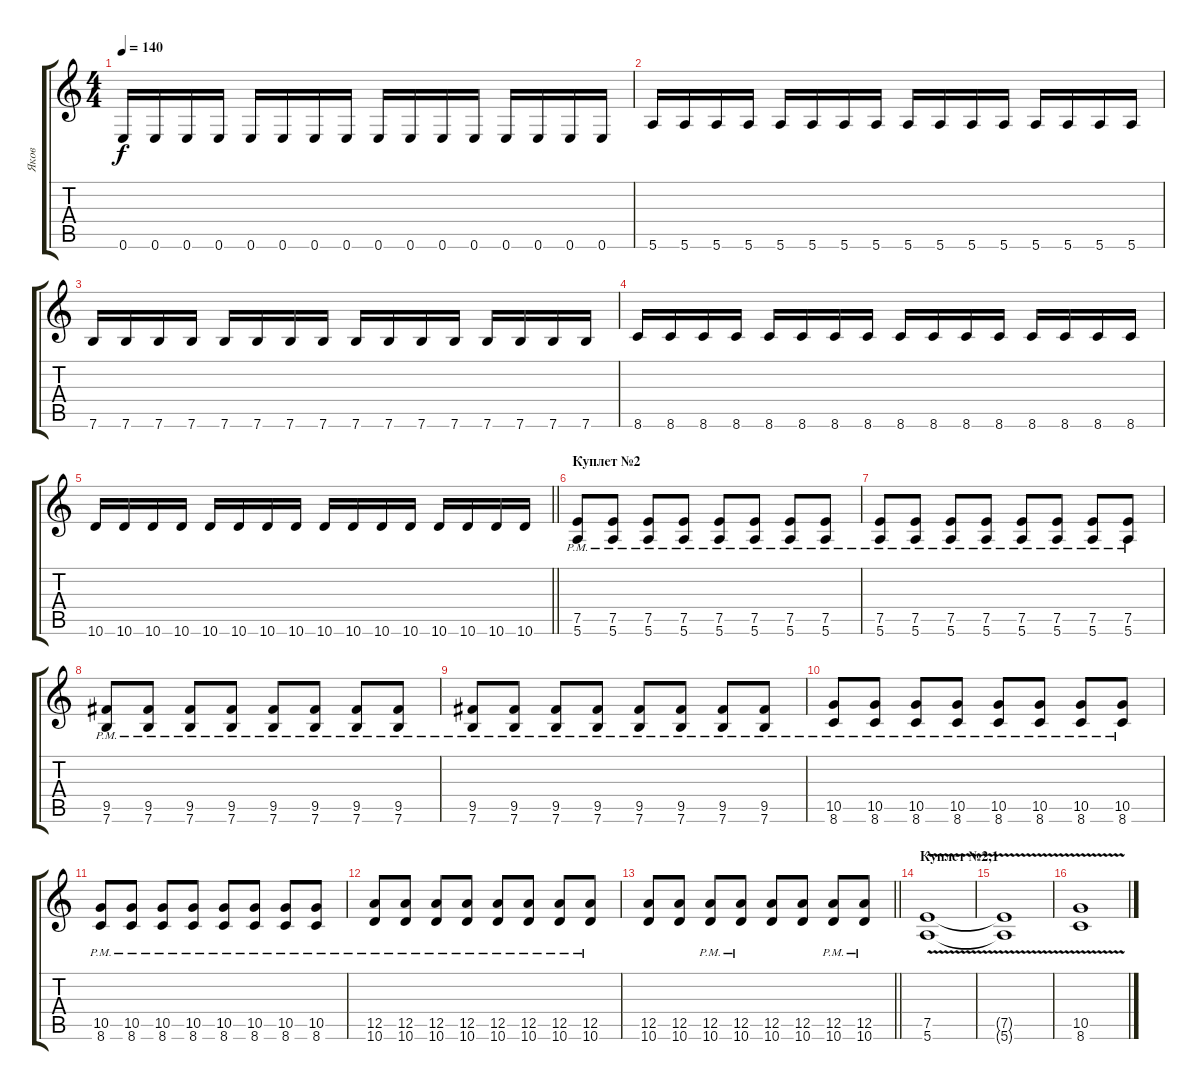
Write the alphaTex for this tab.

\track ("Яков" "Яков") {instrument distortionguitar}
\staff {score tabs}
\tuning (E4 B3 G3 D3 A2 E2) {hide}
\ts (4 4)
\tempo 140
\clef g2
\ks c
0.6.16{dy f} 0.6.16 0.6.16 0.6.16 0.6.16 0.6.16 0.6.16 0.6.16 0.6.16 0.6.16 0.6.16 0.6.16 0.6.16 0.6.16 0.6.16 0.6.16 |
5.6.16 5.6.16 5.6.16 5.6.16 5.6.16 5.6.16 5.6.16 5.6.16 5.6.16 5.6.16 5.6.16 5.6.16 5.6.16 5.6.16 5.6.16 5.6.16 |
7.6.16 7.6.16 7.6.16 7.6.16 7.6.16 7.6.16 7.6.16 7.6.16 7.6.16 7.6.16 7.6.16 7.6.16 7.6.16 7.6.16 7.6.16 7.6.16 |
8.6.16 8.6.16 8.6.16 8.6.16 8.6.16 8.6.16 8.6.16 8.6.16 8.6.16 8.6.16 8.6.16 8.6.16 8.6.16 8.6.16 8.6.16 8.6.16 |
\barLineRight lightlight
10.6.16 10.6.16 10.6.16 10.6.16 10.6.16 10.6.16 10.6.16 10.6.16 10.6.16 10.6.16 10.6.16 10.6.16 10.6.16 10.6.16 10.6.16 10.6.16 |
\section ("" "Куплет №2")
(7.5{pm} 5.6{pm}).8 (7.5{pm} 5.6{pm}).8 (7.5{pm} 5.6{pm}).8 (7.5{pm} 5.6{pm}).8 (7.5{pm} 5.6{pm}).8 (7.5{pm} 5.6{pm}).8 (7.5{pm} 5.6{pm}).8 (7.5{pm} 5.6{pm}).8 |
(7.5{pm} 5.6{pm}).8 (7.5{pm} 5.6{pm}).8 (7.5{pm} 5.6{pm}).8 (7.5{pm} 5.6{pm}).8 (7.5{pm} 5.6{pm}).8 (7.5{pm} 5.6{pm}).8 (7.5{pm} 5.6{pm}).8 (7.5{pm} 5.6{pm}).8 |
(9.5{pm} 7.6{pm}).8 (9.5{pm} 7.6{pm}).8 (9.5{pm} 7.6{pm}).8 (9.5{pm} 7.6{pm}).8 (9.5{pm} 7.6{pm}).8 (9.5{pm} 7.6{pm}).8 (9.5{pm} 7.6{pm}).8 (9.5{pm} 7.6{pm}).8 |
(9.5{pm} 7.6{pm}).8 (9.5{pm} 7.6{pm}).8 (9.5{pm} 7.6{pm}).8 (9.5{pm} 7.6{pm}).8 (9.5{pm} 7.6{pm}).8 (9.5{pm} 7.6{pm}).8 (9.5{pm} 7.6{pm}).8 (9.5{pm} 7.6{pm}).8 |
(10.5{pm} 8.6{pm}).8 (10.5{pm} 8.6{pm}).8 (10.5{pm} 8.6{pm}).8 (10.5{pm} 8.6{pm}).8 (10.5{pm} 8.6{pm}).8 (10.5{pm} 8.6{pm}).8 (10.5{pm} 8.6{pm}).8 (10.5{pm} 8.6{pm}).8 |
(10.5{pm} 8.6{pm}).8 (10.5{pm} 8.6{pm}).8 (10.5{pm} 8.6{pm}).8 (10.5{pm} 8.6{pm}).8 (10.5{pm} 8.6{pm}).8 (10.5{pm} 8.6{pm}).8 (10.5{pm} 8.6{pm}).8 (10.5{pm} 8.6{pm}).8 |
(12.5{pm} 10.6{pm}).8 (12.5{pm} 10.6{pm}).8 (12.5{pm} 10.6{pm}).8 (12.5{pm} 10.6{pm}).8 (12.5{pm} 10.6{pm}).8 (12.5{pm} 10.6{pm}).8 (12.5{pm} 10.6{pm}).8 (12.5{pm} 10.6{pm}).8 |
\barLineRight lightlight
(12.5 10.6).8 (12.5 10.6).8 (12.5{pm} 10.6{pm}).8 (12.5{pm} 10.6{pm}).8 (12.5 10.6).8 (12.5 10.6).8 (12.5{pm} 10.6{pm}).8 (12.5{pm} 10.6{pm}).8 |
\section ("" "Куплет №2,1")
(7.5{v} 5.6).1 |
(7.5{t} 5.6{t}).1 |
(10.5 8.6{v}).1
